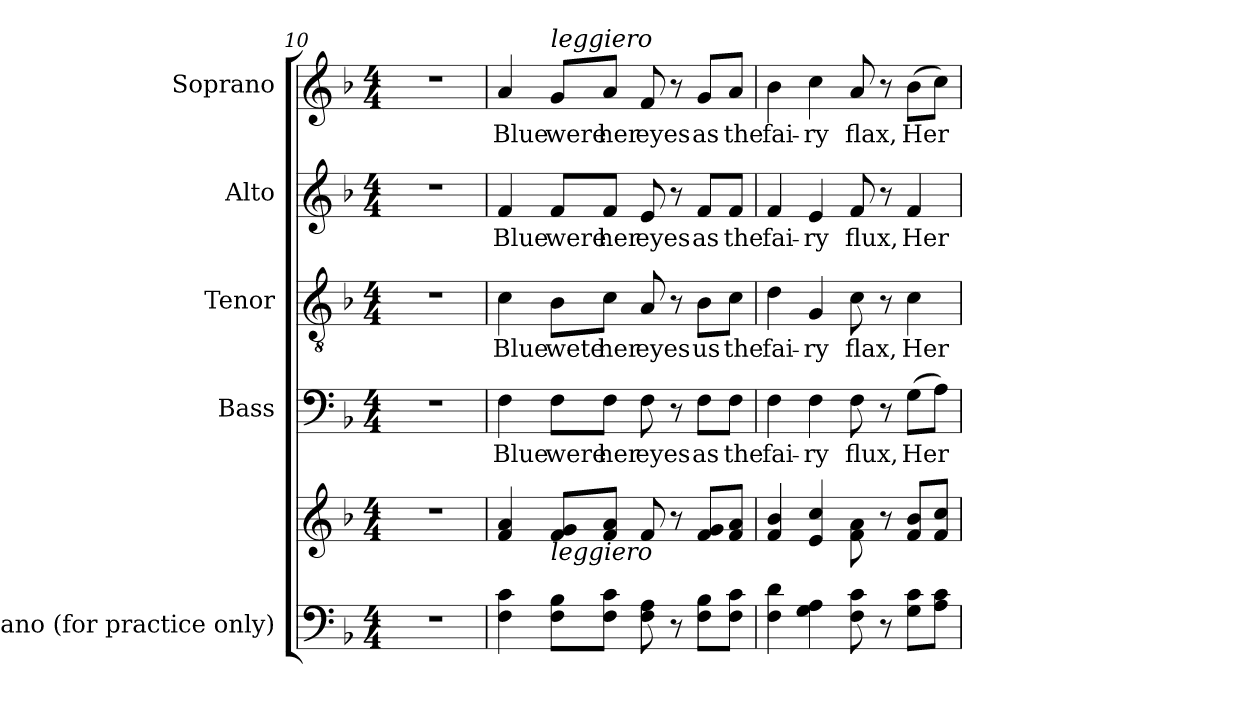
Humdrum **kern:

**kern	**kern	**kern	**text	**kern	**text	**kern	**text	**kern	**text
*part5	*part5	*part4	*part4	*part3	*part3	*part2	*part2	*part1	*part1
*staff6	*staff5	*staff4	*staff4	*staff3	*staff3	*staff2	*staff2	*staff1	*staff1
*I"Piano (for  practice only)	*	*I"Bass	*	*I"Tenor	*	*I"Alto	*	*I"Soprano	*
*I'Pno.	*	*I'B.	*	*I'T.	*	*I'A.	*	*I'S.	*
*clefF4	*clefG2	*clefF4	*	*clefGv2	*	*clefG2	*	*clefG2	*
*	*	*	*	*ITrd7c12	*	*	*	*	*
*k[b-]	*k[b-]	*k[b-]	*	*k[b-]	*	*k[b-]	*	*k[b-]	*
*F:	*F:	*F:	*	*F:	*	*F:	*	*F:	*
*M4/4	*M4/4	*M4/4	*	*M4/4	*	*M4/4	*	*M4/4	*
=10	=10	=10	=10	=10	=10	=10	=10	=10	=10
1r	1r	1r	.	1r	.	1r	.	1r	.
!!LO:PB:g=z
=11	=11	=11	=11	=11	=11	=11	=11	=11	=11
!	!	!	!LO:LY:b:color=#000000	!	!	!	!	!	!
!	!	!	!	!	!LO:LY:b:color=#000000	!	!	!	!
!	!	!	!	!	!	!	!LO:LY:b:color=#000000	!	!
*	*MM108	*	*	*	*	*	*	*MM108	*
!	!	!	!	!	!	!	!	!	!LO:LY:b:color=#000000
4Fi\ 4ci	4fi/ 4ai	4Fi\	Blue	4Ci\	Blue	4fi/	Blue	4ai/	Blue
!	!	!	!LO:LY:b:color=#000000	!	!	!	!	!	!
!	!	!	!	!	!LO:LY:b:color=#000000	!	!	!	!
!	!	!	!	!	!	!	!LO:LY:b:color=#000000	!	!
!	!	!	!	!	!	!	!	!LO:TX:a:i:t=leggiero	!
!	!LO:TX:b:i:t=leggiero	!	!	!	!	!	!	!	!
!	!	!	!	!	!	!	!	!	!LO:LY:b:color=#000000
8Fi\ 8B-iL	8fi/ 8giL	8Fi\L	were	8BB-i\L	wete	8fi/L	were	8gi/L	were
!	!	!	!LO:LY:b:color=#000000	!	!	!	!	!	!
!	!	!	!	!	!LO:LY:b:color=#000000	!	!	!	!
!	!	!	!	!	!	!	!LO:LY:b:color=#000000	!	!
!	!	!	!	!	!	!	!	!	!LO:LY:b:color=#000000
8Fi\ 8ciJ	8fi/ 8aiJ	8Fi\J	her	8Ci\J	her	8fi/J	her	8ai/J	her
!	!	!	!LO:LY:b:color=#000000	!	!	!	!	!	!
!	!	!	!	!	!LO:LY:b:color=#000000	!	!	!	!
!	!	!	!	!	!	!	!LO:LY:b:color=#000000	!	!
!	!	!	!	!	!	!	!	!	!LO:LY:b:color=#000000
8Fi\ 8Ai	8fi/	8Fi\	eyes	8AAi/	eyes	8ei/	eyes	8fi/	eyes
8r	8r	8r	.	8r	.	8r	.	8r	.
!	!	!	!LO:LY:b:color=#000000	!	!	!	!	!	!
!	!	!	!	!	!LO:LY:b:color=#000000	!	!	!	!
!	!	!	!	!	!	!	!LO:LY:b:color=#000000	!	!
!	!	!	!	!	!	!	!	!	!LO:LY:b:color=#000000
8Fi\ 8B-iL	8fi/ 8giL	8Fi\L	as	8BB-i\L	us	8fi/L	as	8gi/L	as
!	!	!	!LO:LY:b:color=#000000	!	!	!	!	!	!
!	!	!	!	!	!LO:LY:b:color=#000000	!	!	!	!
!	!	!	!	!	!	!	!LO:LY:b:color=#000000	!	!
!	!	!	!	!	!	!	!	!	!LO:LY:b:color=#000000
8Fi\ 8ciJ	8fi/ 8aiJ	8Fi\J	the	8Ci\J	the	8fi/J	the	8ai/J	the
=12	=12	=12	=12	=12	=12	=12	=12	=12	=12
!	!	!	!LO:LY:b:color=#000000	!	!	!	!	!	!
!	!	!	!	!	!LO:LY:b:color=#000000	!	!	!	!
!	!	!	!	!	!	!	!LO:LY:b:color=#000000	!	!
!	!	!	!	!	!	!	!	!	!LO:LY:b:color=#000000
4Fi\ 4di	4fi/ 4b-i	4Fi\	fai-	4Di\	fai-	4fi/	fai-	4b-i\	fai-
!	!	!	!LO:LY:b:color=#000000	!	!	!	!	!	!
!	!	!	!	!	!LO:LY:b:color=#000000	!	!	!	!
!	!	!	!	!	!	!	!LO:LY:b:color=#000000	!	!
!	!	!	!	!	!	!	!	!	!LO:LY:b:color=#000000
4Gi\ 4Ai	4ei/ 4cci	4Fi\	-ry	4GGi/	-ry	4ei/	-ry	4cci\	-ry
!	!	!	!LO:LY:b:color=#000000	!	!	!	!	!	!
!	!	!	!	!	!LO:LY:b:color=#000000	!	!	!	!
!	!	!	!	!	!	!	!LO:LY:b:color=#000000	!	!
!	!	!	!	!	!	!	!	!	!LO:LY:b:color=#000000
8Fi\ 8ci	8fi\ 8ai	8Fi\	flux,	8Ci\	flax,	8fi/	flux,	8ai/	flax,
8r	8r	8r	.	8r	.	8r	.	8r	.
!	!	!	!LO:LY:b:color=#000000	!	!	!	!	!	!
!	!	!	!	!	!LO:LY:b:color=#000000	!	!	!	!
!	!	!	!	!	!	!	!LO:LY:b:color=#000000	!	!
!	!	!	!	!	!	!	!	!	!LO:LY:b:color=#000000
8Gi\ 8ciL	8fi/ 8b-iL	(8Gi\L	Her	4Ci\	Her	4fi/	Her	(8b-i\L	Her
8Ai\ 8ciJ	8fi/ 8cciJ	8Ai\J)	.	.	.	.	.	8cci\J)	.
=	=	=	=	=	=	=	=	=	=
*-	*-	*-	*-	*-	*-	*-	*-	*-	*-
